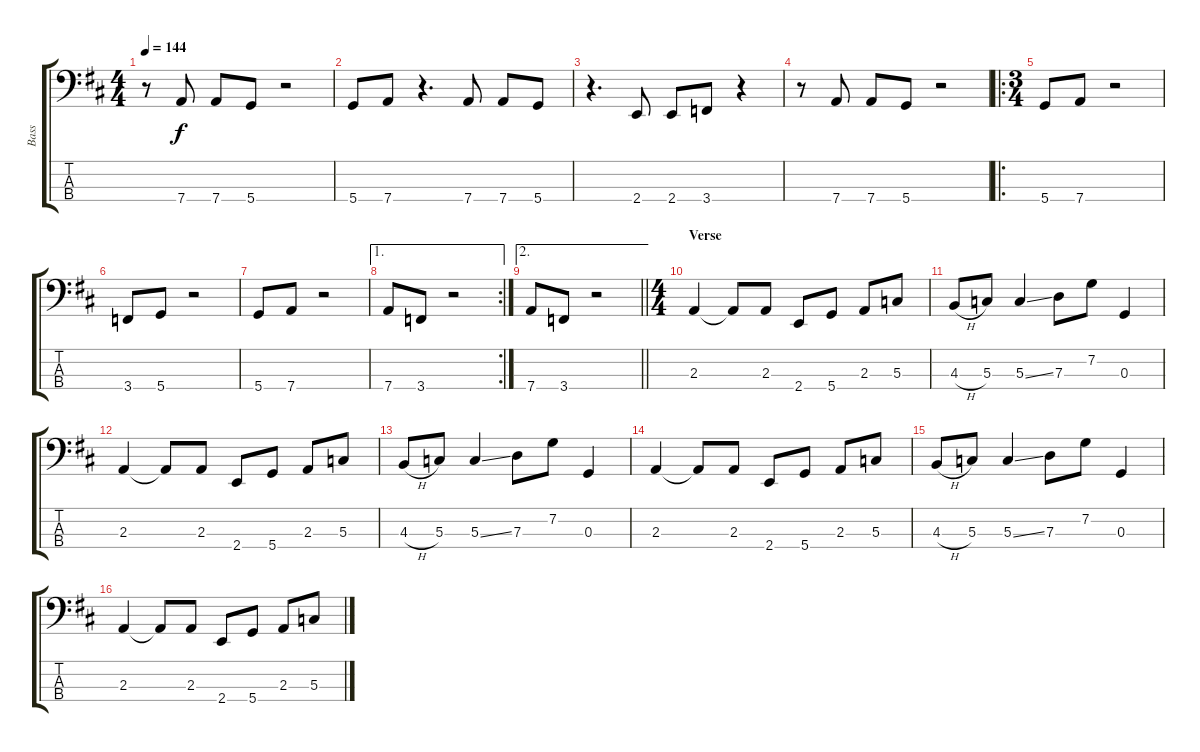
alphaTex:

\track ("Bass" "Bass") {instrument electricbasspick}
\staff {score tabs}
\tuning (F2 C2 G1 D1) {hide}
\ts (4 4)
\tempo 144
\clef f4
\ks d
r.8{dy f} 7.4.8 7.4.8 5.4.8 r.2 |
5.4.8 7.4.8 r.4{d} 7.4.8 7.4.8 5.4.8 |
r.4{d} 2.4.8 2.4.8 3.4.8 r.4 |
r.8 7.4.8 7.4.8 5.4.8 r.2 |
\ro
\ts (3 4)
5.4.8 7.4.8 r.2 |
3.4.8 5.4.8 r.2 |
5.4.8 7.4.8 r.2 |
\ae 1
\rc 2
7.4.8 3.4.8 r.2 |
\ae 2
\barLineRight lightlight
7.4.8 3.4.8 r.2 |
\ts (4 4)
\section ("" "Verse")
2.3.4 2.3{t}.8 2.3.8 2.4.8 5.4.8 2.3.8 5.3.8 |
4.3{h}.8 5.3.8 5.3{ss}.4 7.3.8 7.2.8 0.3.4 |
2.3.4 2.3{t}.8 2.3.8 2.4.8 5.4.8 2.3.8 5.3.8 |
4.3{h}.8 5.3.8 5.3{ss}.4 7.3.8 7.2.8 0.3.4 |
2.3.4 2.3{t}.8 2.3.8 2.4.8 5.4.8 2.3.8 5.3.8 |
4.3{h}.8 5.3.8 5.3{ss}.4 7.3.8 7.2.8 0.3.4 |
2.3.4 2.3{t}.8 2.3.8 2.4.8 5.4.8 2.3.8 5.3.8
